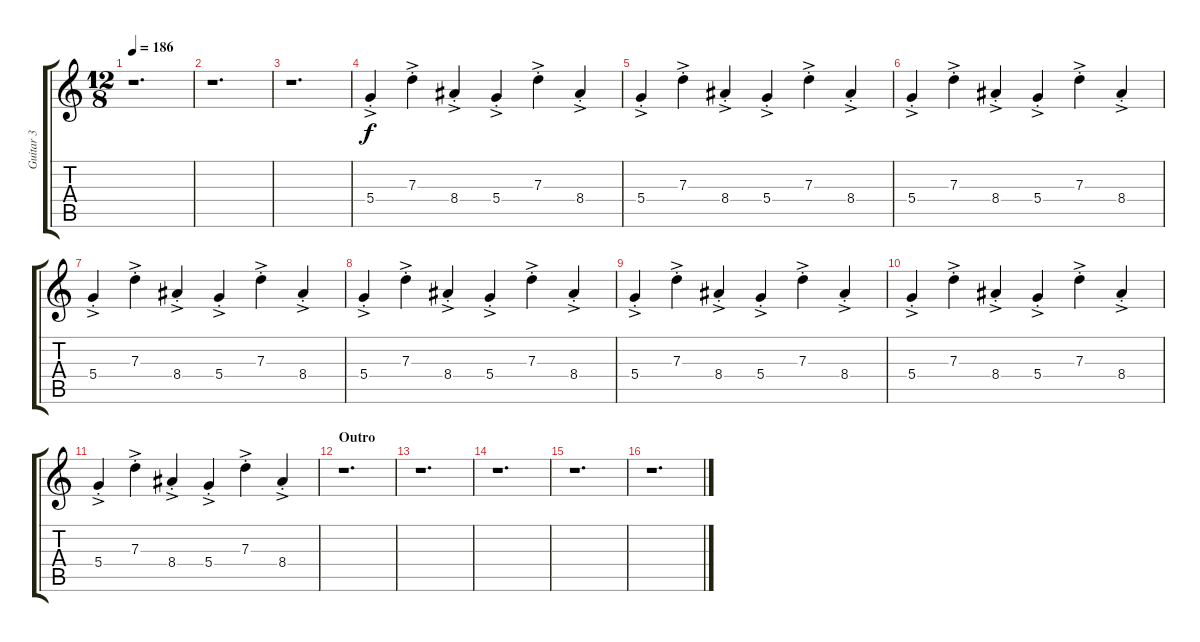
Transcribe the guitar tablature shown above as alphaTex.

\track ("Guitar 3" "Guitar 3") {instrument distortionguitar}
\staff {score tabs}
\tuning (E4 B3 G3 D3 A2 E2) {hide}
\ts (12 8)
\tempo 186
\clef g2
\ks c
r.1{d dy f} |
r.1{d} |
r.1{d} |
5.4{ac st}.4 7.3{ac st}.4 8.4{ac st}.4 5.4{ac st}.4 7.3{ac st}.4 8.4{ac st}.4 |
5.4{ac st}.4 7.3{ac st}.4 8.4{ac st}.4 5.4{ac st}.4 7.3{ac st}.4 8.4{ac st}.4 |
5.4{ac st}.4 7.3{ac st}.4 8.4{ac st}.4 5.4{ac st}.4 7.3{ac st}.4 8.4{ac st}.4 |
5.4{ac st}.4 7.3{ac st}.4 8.4{ac st}.4 5.4{ac st}.4 7.3{ac st}.4 8.4{ac st}.4 |
5.4{ac st}.4 7.3{ac st}.4 8.4{ac st}.4 5.4{ac st}.4 7.3{ac st}.4 8.4{ac st}.4 |
5.4{ac st}.4 7.3{ac st}.4 8.4{ac st}.4 5.4{ac st}.4 7.3{ac st}.4 8.4{ac st}.4 |
5.4{ac st}.4 7.3{ac st}.4 8.4{ac st}.4 5.4{ac st}.4 7.3{ac st}.4 8.4{ac st}.4 |
5.4{ac st}.4 7.3{ac st}.4 8.4{ac st}.4 5.4{ac st}.4 7.3{ac st}.4 8.4{ac st}.4 |
\section ("" "Outro")
r.1{d} |
r.1{d} |
r.1{d} |
r.1{d} |
r.1{d}
